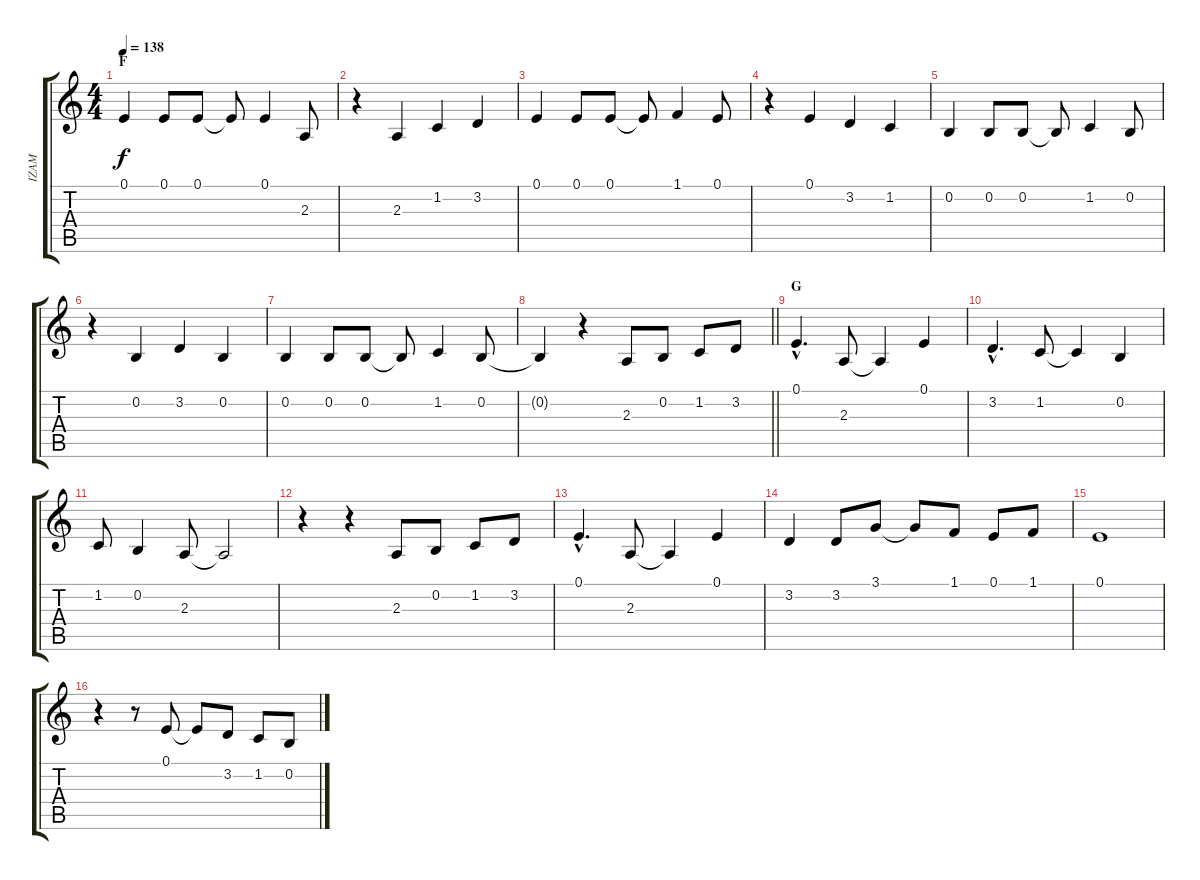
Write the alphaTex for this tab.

\track ("IZAM" "IZAM") {instrument oboe}
\staff {score tabs}
\tuning (E4 B3 G3 D3 A2 E2) {hide}
\ts (4 4)
\section ("" "F")
\tempo 138
\clef g2
\ks c
0.1.4{dy f} 0.1.8 0.1.8 0.1{t}.8 0.1.4 2.3.8 |
r.4 2.3.4 1.2.4 3.2.4 |
0.1.4 0.1.8 0.1.8 0.1{t}.8 1.1.4 0.1.8 |
r.4 0.1.4 3.2.4 1.2.4 |
0.2.4 0.2.8 0.2.8 0.2{t}.8 1.2.4 0.2.8 |
r.4 0.2.4 3.2.4 0.2.4 |
0.2.4 0.2.8 0.2.8 0.2{t}.8 1.2.4 0.2.8 |
\barLineRight lightlight
0.2{t}.4 r.4 2.3.8 0.2.8 1.2.8 3.2.8 |
\section ("" "G")
0.1{hac}.4{d} 2.3.8 2.3{t}.4 0.1.4 |
3.2{hac}.4{d} 1.2.8 1.2{t}.4 0.2.4 |
1.2.8 0.2.4 2.3.8 2.3{t}.2 |
r.4 r.4 2.3.8 0.2.8 1.2.8 3.2.8 |
0.1{hac}.4{d} 2.3.8 2.3{t}.4 0.1.4 |
3.2.4 3.2.8 3.1.8 3.1{t}.8 1.1.8 0.1.8 1.1.8 |
0.1.1 |
r.4 r.8 0.1.8 0.1{t}.8 3.2.8 1.2.8 0.2.8
